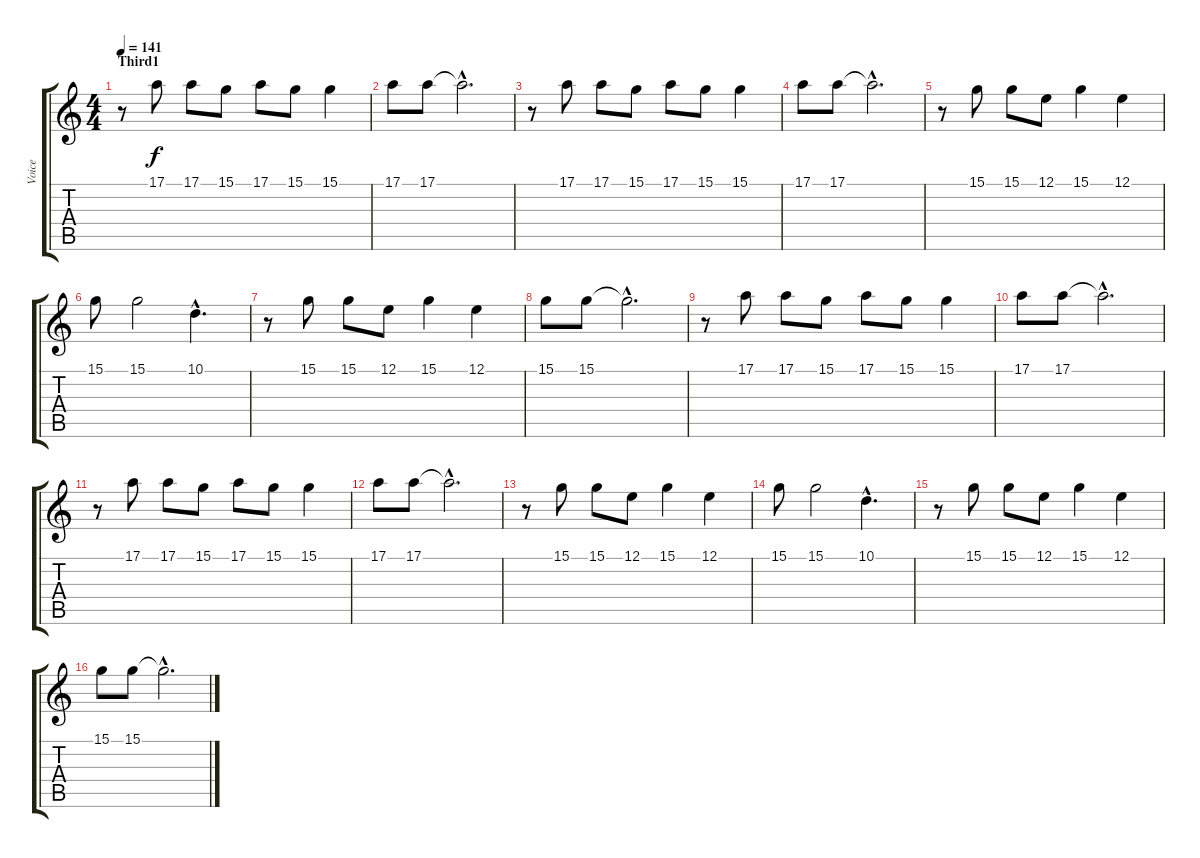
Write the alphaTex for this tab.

\track ("Voice" "Voice") {instrument synthvoice}
\staff {score tabs}
\tuning (E4 B3 G3 D3 A2 E2) {hide}
\ts (4 4)
\section ("" "Third1")
\tempo 141
\clef g2
\ks c
r.8{dy f} 17.1.8 17.1.8 15.1.8 17.1.8 15.1.8 15.1.4 |
17.1.8 17.1.8 17.1{hac t}.2{d} |
r.8 17.1.8 17.1.8 15.1.8 17.1.8 15.1.8 15.1.4 |
17.1.8 17.1.8 17.1{hac t}.2{d} |
r.8 15.1.8 15.1.8 12.1.8 15.1.4 12.1.4 |
15.1.8 15.1.2 10.1{hac}.4{d} |
r.8 15.1.8 15.1.8 12.1.8 15.1.4 12.1.4 |
15.1.8 15.1.8 15.1{hac t}.2{d} |
r.8 17.1.8 17.1.8 15.1.8 17.1.8 15.1.8 15.1.4 |
17.1.8 17.1.8 17.1{hac t}.2{d} |
r.8 17.1.8 17.1.8 15.1.8 17.1.8 15.1.8 15.1.4 |
17.1.8 17.1.8 17.1{hac t}.2{d} |
r.8 15.1.8 15.1.8 12.1.8 15.1.4 12.1.4 |
15.1.8 15.1.2 10.1{hac}.4{d} |
r.8 15.1.8 15.1.8 12.1.8 15.1.4 12.1.4 |
15.1.8 15.1.8 15.1{hac t}.2{d}
